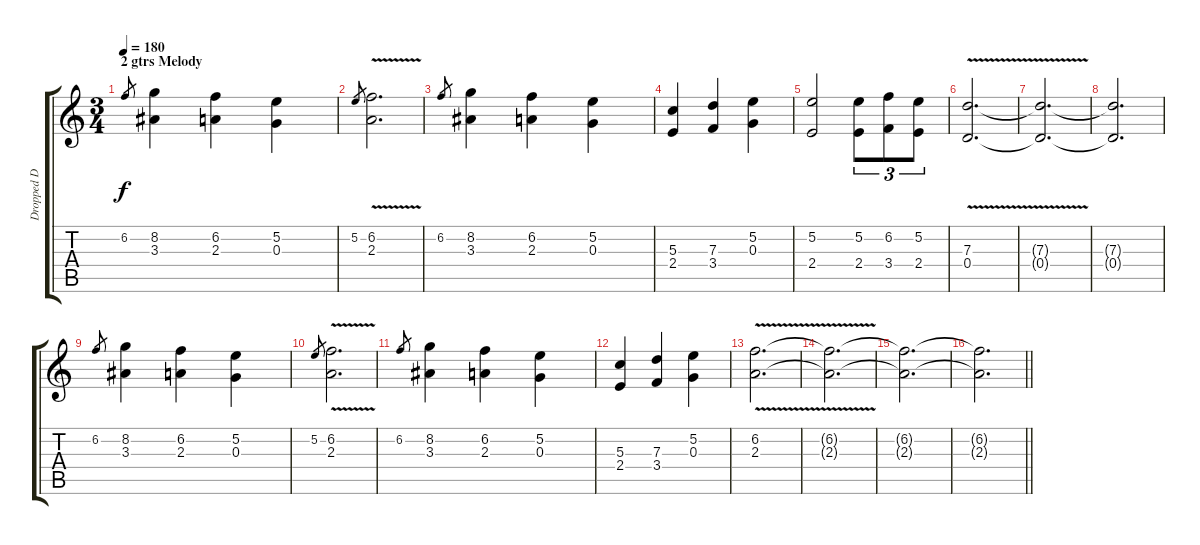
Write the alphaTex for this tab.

\track ("Dropped D - Acustic" "Dropped D ") {instrument acousticguitarsteel}
\staff {score tabs}
\tuning (E4 B3 G3 D3 A2 D2) {hide}
\ts (3 4)
\section ("" "2 gtrs Melody")
\tempo 180
\clef g2
\ks c
6.2.8{gr dy f} (8.2 3.3).4 (6.2 2.3).4 (5.2 0.3).4 |
5.2.8{gr} (6.2{v} 2.3{v}).2{d} |
6.2.8{gr} (8.2 3.3).4 (6.2 2.3).4 (5.2 0.3).4 |
(5.3 2.4).4 (7.3 3.4).4 (5.2 0.3).4 |
(5.2 2.4).2 (5.2 2.4).8{tu (3 2)} (6.2 3.4).8{tu (3 2)} (5.2 2.4).8{tu (3 2)} |
(7.3{v} 0.4{v}).2{d} |
(7.3{t} 0.4{t}).2{d} |
(7.3{t} 0.4{t}).2{d} |
6.2.8{gr} (8.2 3.3).4 (6.2 2.3).4 (5.2 0.3).4 |
5.2.8{gr} (6.2{v} 2.3{v}).2{d} |
6.2.8{gr} (8.2 3.3).4 (6.2 2.3).4 (5.2 0.3).4 |
(5.3 2.4).4 (7.3 3.4).4 (5.2 0.3).4 |
(6.2{v} 2.3{v}).2{d} |
(6.2{t} 2.3{t}).2{d} |
(6.2{t} 2.3{t}).2{d} |
\barLineRight lightlight
(6.2{t} 2.3{t}).2{d}
